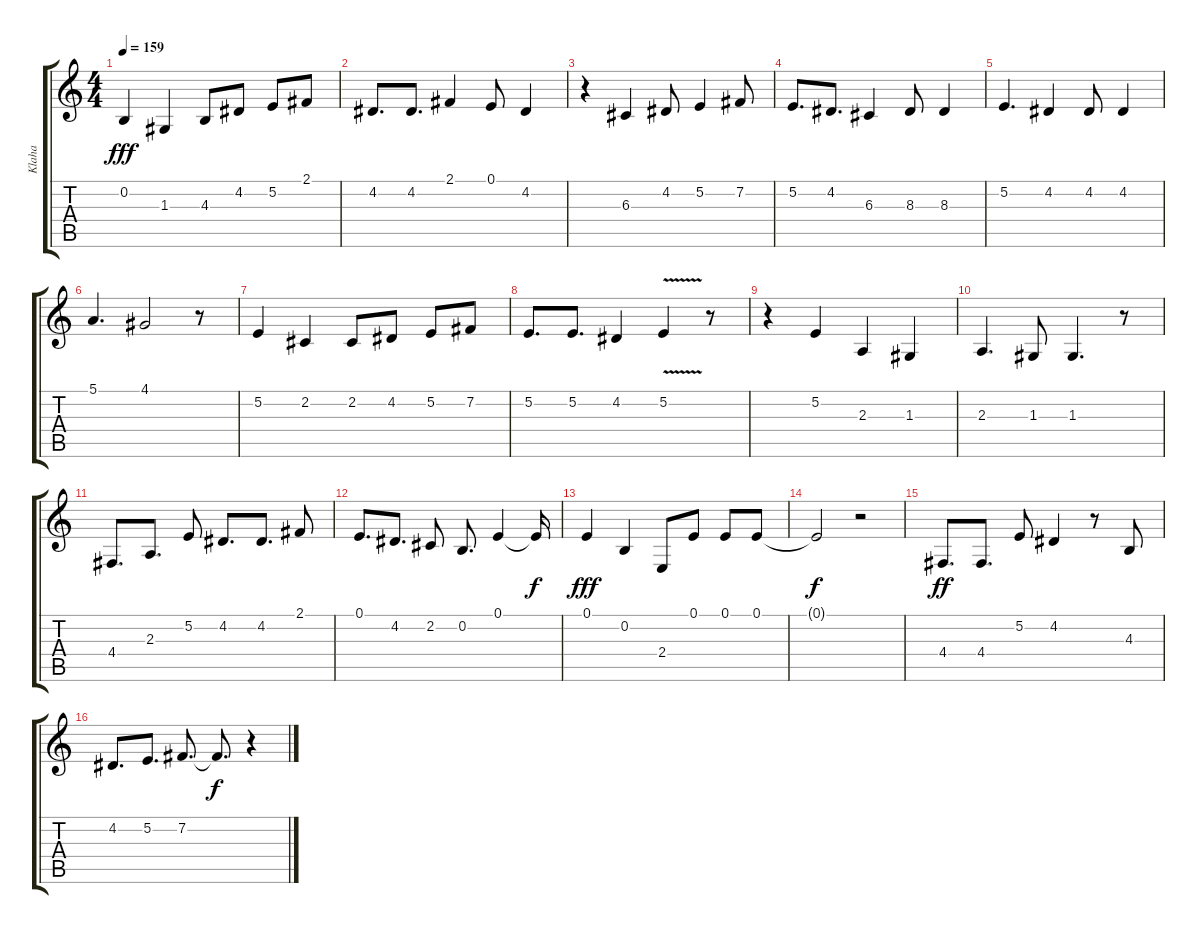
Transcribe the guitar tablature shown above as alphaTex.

\track ("Klaha" "Klaha") {instrument voiceoohs}
\staff {score tabs}
\tuning (E4 B3 G3 D3 A2 E2) {hide}
\ts (4 4)
\tempo 159
\clef g2
\ks c
0.2.4{dy fff} 1.3.4 4.3.8 4.2.8 5.2.8 2.1.8 |
4.2.8{d} 4.2.8{d} 2.1.4 0.1.8 4.2.4 |
r.4 6.3.4 4.2.8 5.2.4 7.2.8 |
5.2.8{d} 4.2.8{d} 6.3.4 8.3.8 8.3.4 |
5.2.4{d} 4.2.4 4.2.8 4.2.4 |
5.1.4{d} 4.1.2 r.8 |
5.2.4 2.2.4 2.2.8 4.2.8 5.2.8 7.2.8 |
5.2.8{d} 5.2.8{d} 4.2.4 5.2{v}.4 r.8 |
r.4 5.2.4 2.3.4 1.3.4 |
2.3.4{d} 1.3.8 1.3.4{d} r.8 |
4.4.8{d} 2.3.8{d} 5.2.8 4.2.8{d} 4.2.8{d} 2.1.8 |
0.1.8{d} 4.2.8{d} 2.2.8 0.2.8{d} 0.1.4 0.1{t}.16{dy f} |
0.1.4{dy fff} 0.2.4 2.4.8 0.1.8 0.1.8 0.1.8 |
0.1{t}.2{dy f} r.2 |
4.4.8{d dy ff} 4.4.8{d} 5.2.8 4.2.4 r.8 4.3.8 |
4.2.8{d} 5.2.8{d} 7.2.8{d} 7.2{t}.8{d dy f} r.4
